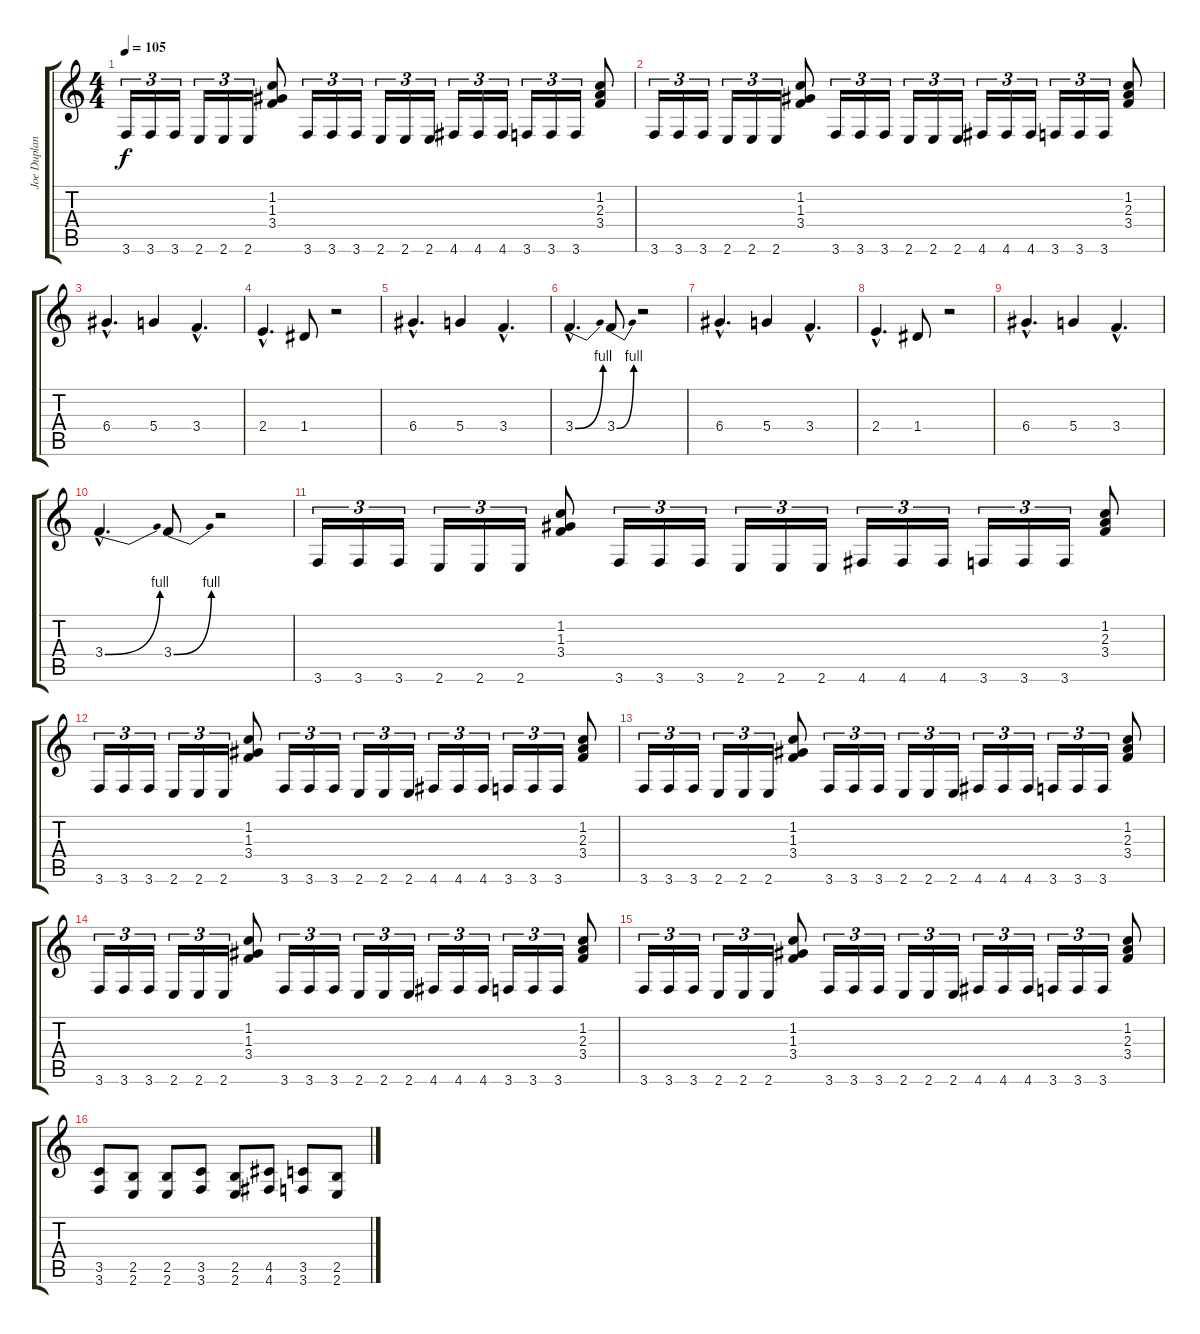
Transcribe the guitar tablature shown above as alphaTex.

\track ("Joe Duplantier" "Joe Duplan") {instrument distortionguitar}
\staff {score tabs}
\tuning (E4 B3 G3 D3 A2 D2) {hide}
\ts (4 4)
\tempo 105
\clef g2
\ks c
3.6.16{tu (3 2) dy f} 3.6.16{tu (3 2)} 3.6.16{tu (3 2)} 2.6.16{tu (3 2)} 2.6.16{tu (3 2)} 2.6.16{tu (3 2)} (1.2 1.3 3.4).8 3.6.16{tu (3 2)} 3.6.16{tu (3 2)} 3.6.16{tu (3 2)} 2.6.16{tu (3 2)} 2.6.16{tu (3 2)} 2.6.16{tu (3 2)} 4.6.16{tu (3 2)} 4.6.16{tu (3 2)} 4.6.16{tu (3 2)} 3.6.16{tu (3 2)} 3.6.16{tu (3 2)} 3.6.16{tu (3 2)} (1.2 2.3 3.4).8 |
3.6.16{tu (3 2)} 3.6.16{tu (3 2)} 3.6.16{tu (3 2)} 2.6.16{tu (3 2)} 2.6.16{tu (3 2)} 2.6.16{tu (3 2)} (1.2 1.3 3.4).8 3.6.16{tu (3 2)} 3.6.16{tu (3 2)} 3.6.16{tu (3 2)} 2.6.16{tu (3 2)} 2.6.16{tu (3 2)} 2.6.16{tu (3 2)} 4.6.16{tu (3 2)} 4.6.16{tu (3 2)} 4.6.16{tu (3 2)} 3.6.16{tu (3 2)} 3.6.16{tu (3 2)} 3.6.16{tu (3 2)} (1.2 2.3 3.4).8 |
6.4{hac}.4{d} 5.4.4 3.4{hac}.4{d} |
2.4{hac}.4{d} 1.4.8 r.2 |
6.4{hac}.4{d} 5.4.4 3.4{hac}.4{d} |
3.4{be (bend 0 0 60 4) hac}.4{d} 3.4{be (bend 0 0 60 4)}.8 r.2 |
6.4{hac}.4{d} 5.4.4 3.4{hac}.4{d} |
2.4{hac}.4{d} 1.4.8 r.2 |
6.4{hac}.4{d} 5.4.4 3.4{hac}.4{d} |
3.4{be (bend 0 0 60 4) hac}.4{d} 3.4{be (bend 0 0 60 4)}.8 r.2 |
3.6.16{tu (3 2)} 3.6.16{tu (3 2)} 3.6.16{tu (3 2)} 2.6.16{tu (3 2)} 2.6.16{tu (3 2)} 2.6.16{tu (3 2)} (1.2 1.3 3.4).8 3.6.16{tu (3 2)} 3.6.16{tu (3 2)} 3.6.16{tu (3 2)} 2.6.16{tu (3 2)} 2.6.16{tu (3 2)} 2.6.16{tu (3 2)} 4.6.16{tu (3 2)} 4.6.16{tu (3 2)} 4.6.16{tu (3 2)} 3.6.16{tu (3 2)} 3.6.16{tu (3 2)} 3.6.16{tu (3 2)} (1.2 2.3 3.4).8 |
3.6.16{tu (3 2)} 3.6.16{tu (3 2)} 3.6.16{tu (3 2)} 2.6.16{tu (3 2)} 2.6.16{tu (3 2)} 2.6.16{tu (3 2)} (1.2 1.3 3.4).8 3.6.16{tu (3 2)} 3.6.16{tu (3 2)} 3.6.16{tu (3 2)} 2.6.16{tu (3 2)} 2.6.16{tu (3 2)} 2.6.16{tu (3 2)} 4.6.16{tu (3 2)} 4.6.16{tu (3 2)} 4.6.16{tu (3 2)} 3.6.16{tu (3 2)} 3.6.16{tu (3 2)} 3.6.16{tu (3 2)} (1.2 2.3 3.4).8 |
3.6.16{tu (3 2)} 3.6.16{tu (3 2)} 3.6.16{tu (3 2)} 2.6.16{tu (3 2)} 2.6.16{tu (3 2)} 2.6.16{tu (3 2)} (1.2 1.3 3.4).8 3.6.16{tu (3 2)} 3.6.16{tu (3 2)} 3.6.16{tu (3 2)} 2.6.16{tu (3 2)} 2.6.16{tu (3 2)} 2.6.16{tu (3 2)} 4.6.16{tu (3 2)} 4.6.16{tu (3 2)} 4.6.16{tu (3 2)} 3.6.16{tu (3 2)} 3.6.16{tu (3 2)} 3.6.16{tu (3 2)} (1.2 2.3 3.4).8 |
3.6.16{tu (3 2)} 3.6.16{tu (3 2)} 3.6.16{tu (3 2)} 2.6.16{tu (3 2)} 2.6.16{tu (3 2)} 2.6.16{tu (3 2)} (1.2 1.3 3.4).8 3.6.16{tu (3 2)} 3.6.16{tu (3 2)} 3.6.16{tu (3 2)} 2.6.16{tu (3 2)} 2.6.16{tu (3 2)} 2.6.16{tu (3 2)} 4.6.16{tu (3 2)} 4.6.16{tu (3 2)} 4.6.16{tu (3 2)} 3.6.16{tu (3 2)} 3.6.16{tu (3 2)} 3.6.16{tu (3 2)} (1.2 2.3 3.4).8 |
3.6.16{tu (3 2)} 3.6.16{tu (3 2)} 3.6.16{tu (3 2)} 2.6.16{tu (3 2)} 2.6.16{tu (3 2)} 2.6.16{tu (3 2)} (1.2 1.3 3.4).8 3.6.16{tu (3 2)} 3.6.16{tu (3 2)} 3.6.16{tu (3 2)} 2.6.16{tu (3 2)} 2.6.16{tu (3 2)} 2.6.16{tu (3 2)} 4.6.16{tu (3 2)} 4.6.16{tu (3 2)} 4.6.16{tu (3 2)} 3.6.16{tu (3 2)} 3.6.16{tu (3 2)} 3.6.16{tu (3 2)} (1.2 2.3 3.4).8 |
(3.5 3.6).8 (2.5 2.6).8 (2.5 2.6).8 (3.5 3.6).8 (2.5 2.6).8 (4.5 4.6).8 (3.5 3.6).8 (2.5 2.6).8
